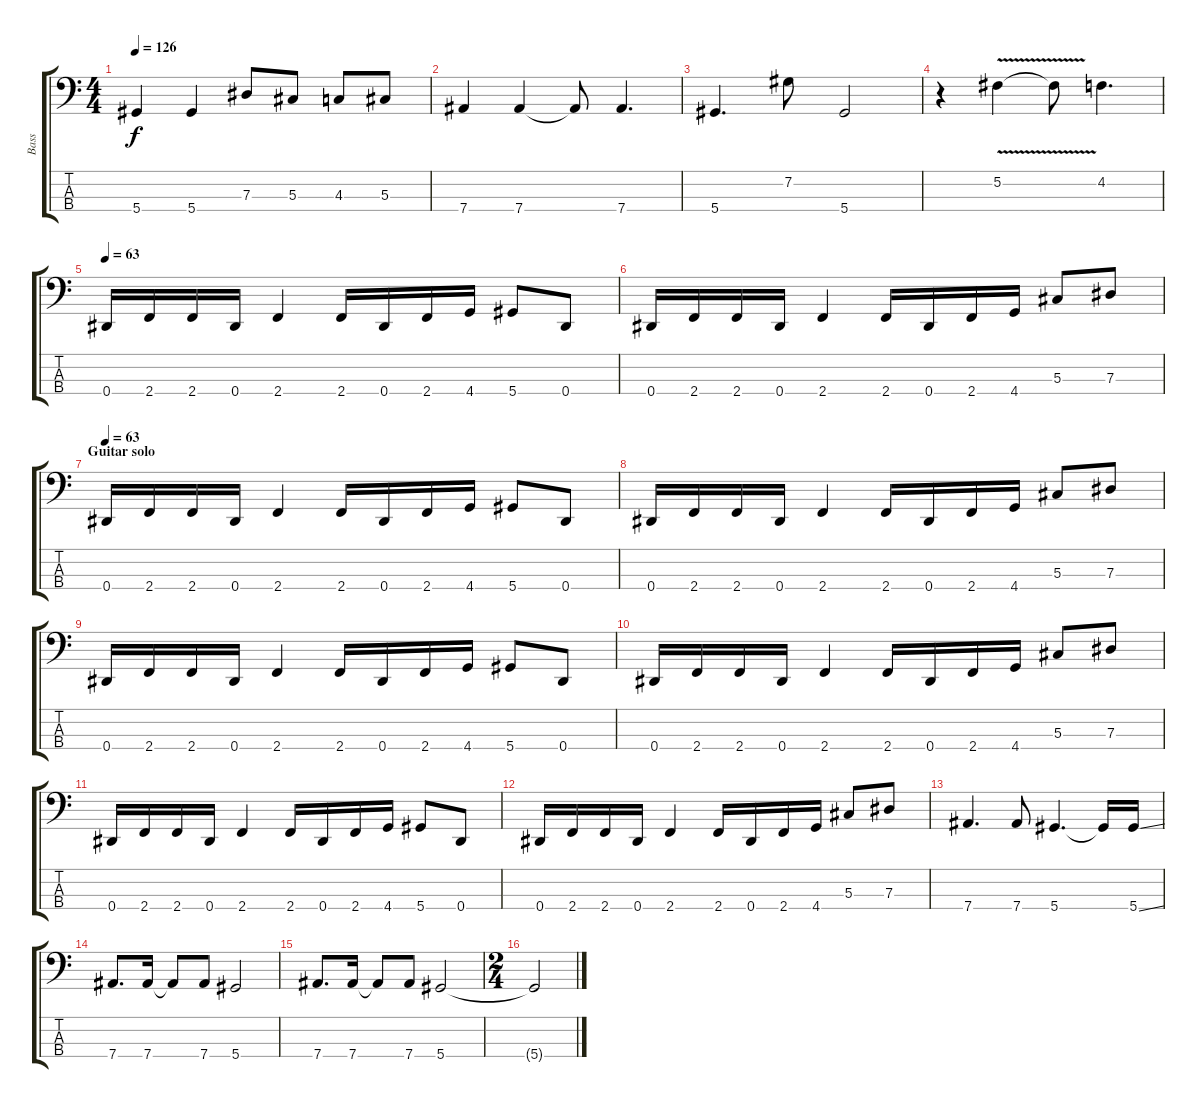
\track ("Bass" "Bass") {instrument electricbassfinger}
\staff {score tabs}
\tuning (Gb2 Db2 Ab1 Eb1) {hide}
\ts (4 4)
\tempo 126
\clef f4
\ks c
5.4{t}.4{dy f} 5.4.4 7.3.8 5.3.8 4.3.8 5.3.8 |
7.4.4 7.4.4 7.4{t}.8 7.4.4{d} |
5.4.4{d} 7.2.8 5.4.2 |
r.4 5.2{v}.4 5.2{t}.8 4.2.4{d} |
\tempo 63
0.4.16 2.4.16 2.4.16 0.4.16 2.4.4 2.4.16 0.4.16 2.4.16 4.4.16 5.4.8 0.4.8 |
0.4.16 2.4.16 2.4.16 0.4.16 2.4.4 2.4.16 0.4.16 2.4.16 4.4.16 5.3.8 7.3.8 |
\section ("" "Guitar solo")
\tempo 63
0.4.16 2.4.16 2.4.16 0.4.16 2.4.4 2.4.16 0.4.16 2.4.16 4.4.16 5.4.8 0.4.8 |
0.4.16 2.4.16 2.4.16 0.4.16 2.4.4 2.4.16 0.4.16 2.4.16 4.4.16 5.3.8 7.3.8 |
0.4.16 2.4.16 2.4.16 0.4.16 2.4.4 2.4.16 0.4.16 2.4.16 4.4.16 5.4.8 0.4.8 |
0.4.16 2.4.16 2.4.16 0.4.16 2.4.4 2.4.16 0.4.16 2.4.16 4.4.16 5.3.8 7.3.8 |
0.4.16 2.4.16 2.4.16 0.4.16 2.4.4 2.4.16 0.4.16 2.4.16 4.4.16 5.4.8 0.4.8 |
0.4.16 2.4.16 2.4.16 0.4.16 2.4.4 2.4.16 0.4.16 2.4.16 4.4.16 5.3.8 7.3.8 |
7.4.4{d} 7.4.8 5.4.4{d} 5.4{t}.16 5.4{ss}.16 |
7.4.8{d} 7.4.16 7.4{t}.8 7.4.8 5.4.2 |
7.4.8{d} 7.4.16 7.4{t}.8 7.4.8 5.4.2 |
\ts (2 4)
5.4{t}.2
